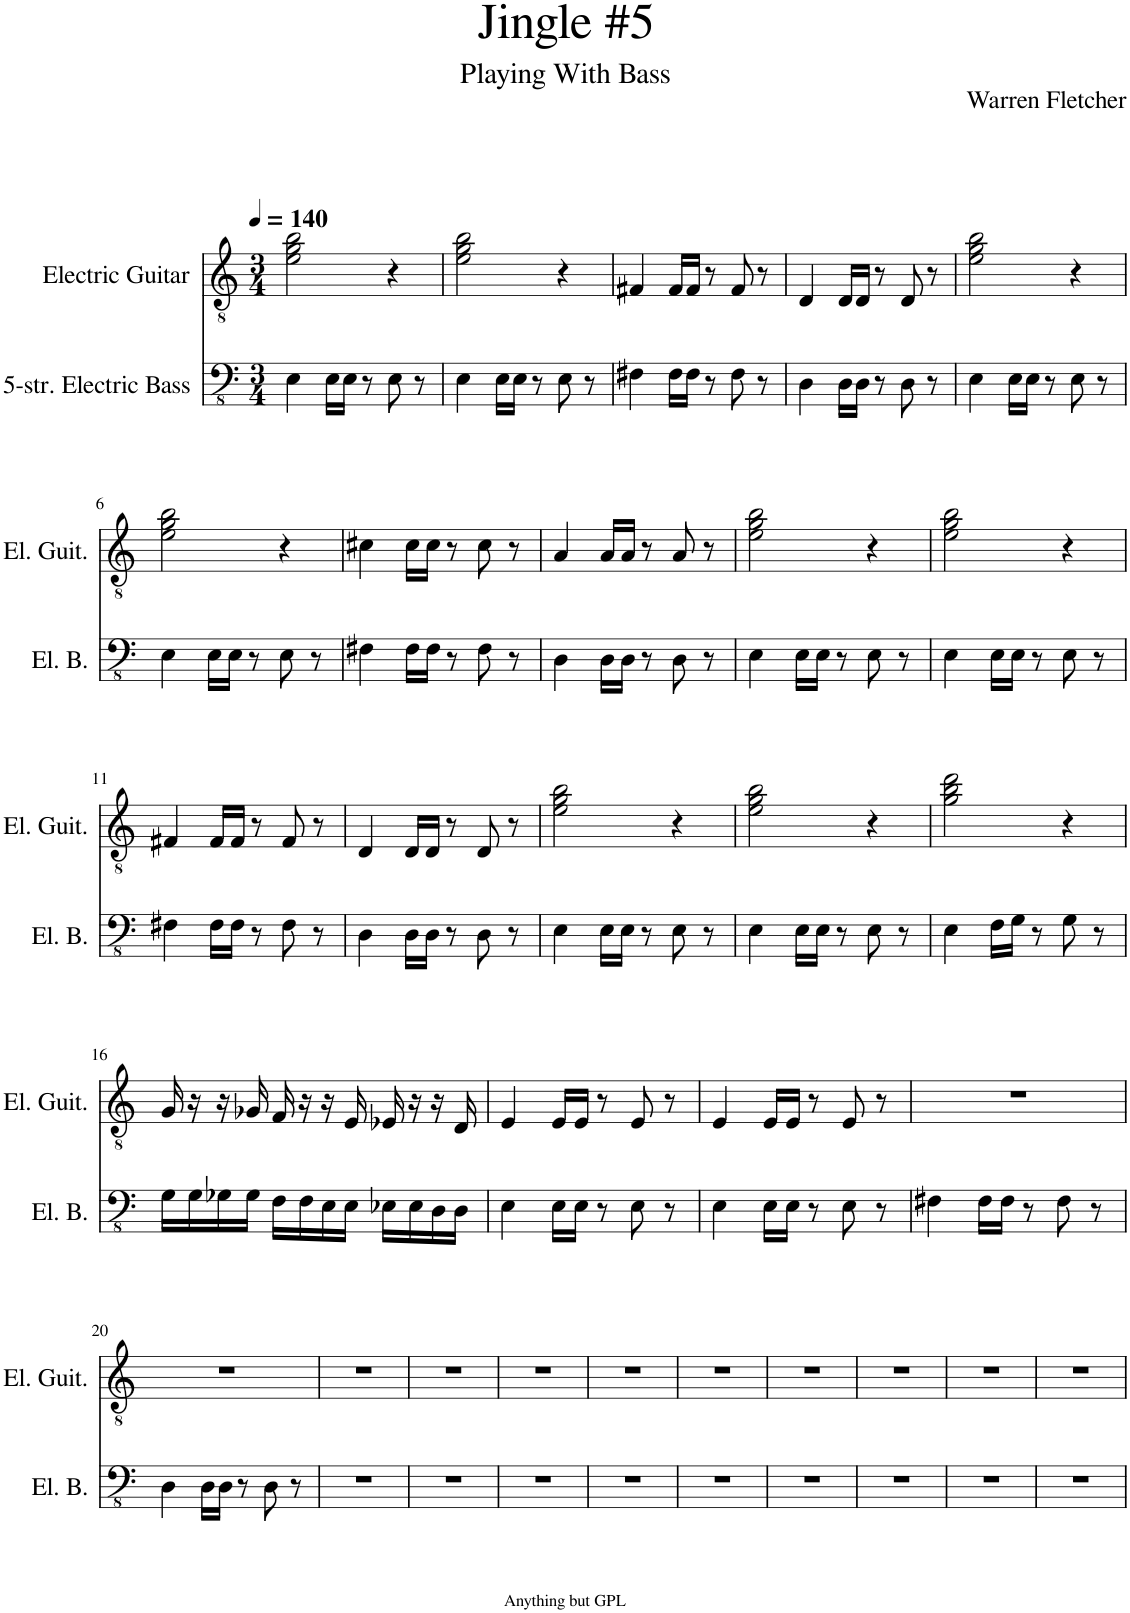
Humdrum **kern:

**kern	**kern
*part2	*part1
*staff2	*staff1
*I"5-str. Electric Bass	*I"Electric Guitar
*I'El. B.	*I'El. Guit.
*clefFv4	*clefGv2
*k[]	*k[]
*M3/4	*M3/4
*MM140	*MM140
=1	=1
4EE\	2e\ 2g\ 2b\
16EE\LL	.
16EE\JJ	.
8r	.
8EE\	4r
8r	.
=2	=2
4EE\	2e\ 2g\ 2b\
16EE\LL	.
16EE\JJ	.
8r	.
8EE\	4r
8r	.
=3	=3
4FF#X\	4F#X/
16FF#\LL	16F#/LL
16FF#\JJ	16F#/JJ
8r	8r
8FF#\	8F#/
8r	8r
=4	=4
4DD\	4D/
16DD\LL	16D/LL
16DD\JJ	16D/JJ
8r	8r
8DD\	8D/
8r	8r
=5	=5
4EE\	2e\ 2g\ 2b\
16EE\LL	.
16EE\JJ	.
8r	.
8EE\	4r
8r	.
!!LO:LB:g=z
=6	=6
4EE\	2e\ 2g\ 2b\
16EE\LL	.
16EE\JJ	.
8r	.
8EE\	4r
8r	.
=7	=7
4FF#X\	4c#X\
16FF#\LL	16c#\LL
16FF#\JJ	16c#\JJ
8r	8r
8FF#\	8c#\
8r	8r
=8	=8
4DD\	4A/
16DD\LL	16A/LL
16DD\JJ	16A/JJ
8r	8r
8DD\	8A/
8r	8r
=9	=9
4EE\	2e\ 2g\ 2b\
16EE\LL	.
16EE\JJ	.
8r	.
8EE\	4r
8r	.
=10	=10
4EE\	2e\ 2g\ 2b\
16EE\LL	.
16EE\JJ	.
8r	.
8EE\	4r
8r	.
!!LO:LB:g=z
=11	=11
4FF#X\	4F#X/
16FF#\LL	16F#/LL
16FF#\JJ	16F#/JJ
8r	8r
8FF#\	8F#/
8r	8r
=12	=12
4DD\	4D/
16DD\LL	16D/LL
16DD\JJ	16D/JJ
8r	8r
8DD\	8D/
8r	8r
=13	=13
4EE\	2e\ 2g\ 2b\
16EE\LL	.
16EE\JJ	.
8r	.
8EE\	4r
8r	.
=14	=14
4EE\	2e\ 2g\ 2b\
16EE\LL	.
16EE\JJ	.
8r	.
8EE\	4r
8r	.
=15	=15
4EE\	2g\ 2b\ 2dd\
16FF\LL	.
16GG\JJ	.
8r	.
8GG\	4r
8r	.
!!LO:LB:g=z
=16	=16
16GG\LL	16G/
16GG\	16r
16GG-X\	16r
16GG-\JJ	16G-X/
16FF\LL	16F/
16FF\	16r
16EE\	16r
16EE\JJ	16E/
16EE-X\LL	16E-X/
16EE-\	16r
16DD\	16r
16DD\JJ	16D/
=17	=17
4EE\	4E/
16EE\LL	16E/LL
16EE\JJ	16E/JJ
8r	8r
8EE\	8E/
8r	8r
=18	=18
4EE\	4E/
16EE\LL	16E/LL
16EE\JJ	16E/JJ
8r	8r
8EE\	8E/
8r	8r
=19	=19
4FF#X\	2.r
16FF#\LL	.
16FF#\JJ	.
8r	.
8FF#\	.
8r	.
!!LO:LB:g=z
=20	=20
4DD\	2.r
16DD\LL	.
16DD\JJ	.
8r	.
8DD\	.
8r	.
=21	=21
2.r	2.r
=22	=22
2.r	2.r
=23	=23
2.r	2.r
=24	=24
2.r	2.r
=25	=25
2.r	2.r
=26	=26
2.r	2.r
=27	=27
2.r	2.r
=28	=28
2.r	2.r
=29	=29
2.r	2.r
=	=
*-	*-
